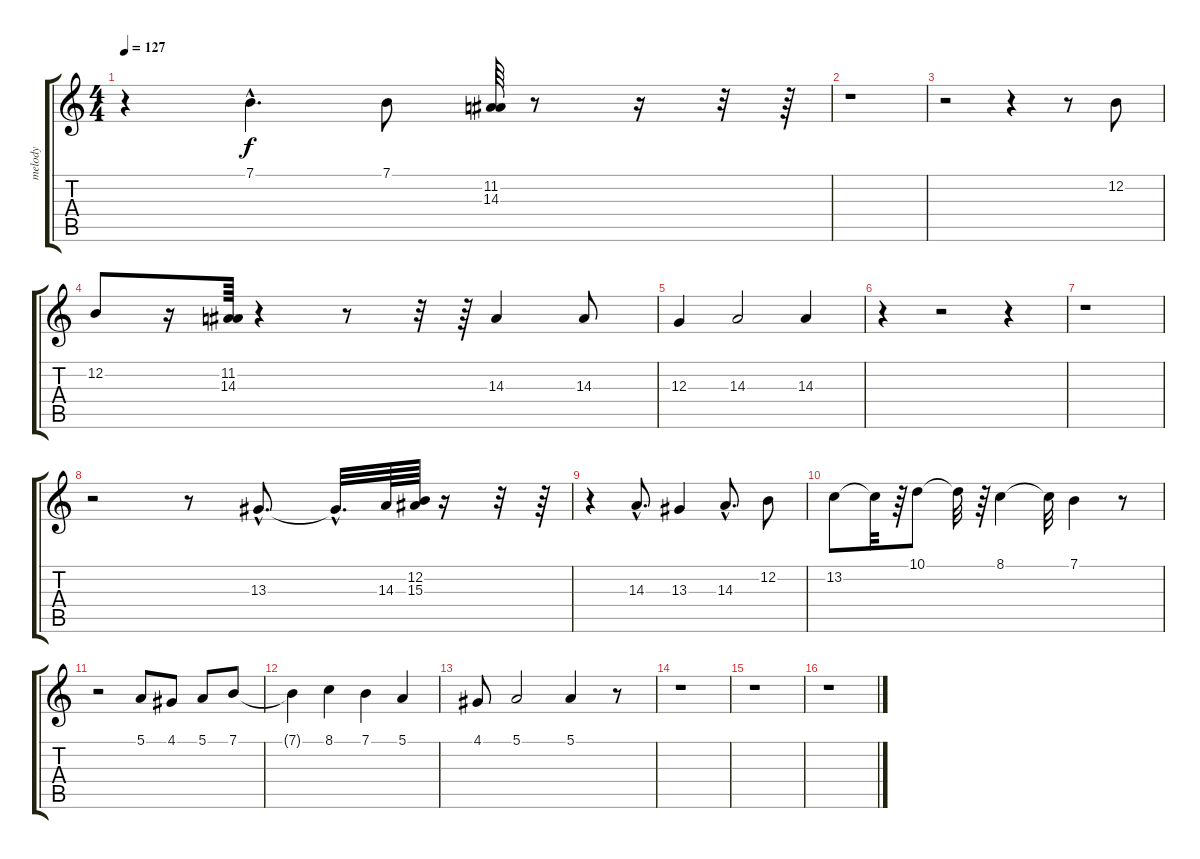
\track ("melody " "melody ") {instrument trombone}
\staff {score tabs}
\tuning (E4 B3 G3 D3 A2 E2) {hide}
\ts (4 4)
\tempo 127
\clef g2
\ks c
r.4{dy f} 7.1{hac}.4{d} 7.1.8 (11.2 14.3).64 r.8 r.16 r.32 r.64 |
r.1 |
r.2 r.4 r.8 12.2.8 |
12.2.8 r.16 (11.2 14.3).64 r.4 r.8 r.32 r.64 14.3.4 14.3.8 |
12.3.4 14.3.2 14.3.4 |
r.4 r.2 r.4 |
r.1 |
r.2 r.8 13.3{hac}.8{d} 13.3{hac t}.32{d} 14.3.64 (12.2 15.3).64 r.16 r.32 r.64 |
r.4 14.3{hac}.8{d} 13.3.4 14.3{hac}.8{d} 12.2.8 |
13.2.8 13.2{t}.32 r.64 10.1.8 10.1{t}.32 r.64 8.1.4 8.1{t}.32 7.1.4 r.8 |
r.2 5.1.8 4.1.8 5.1.8 7.1.8 |
7.1{t}.4 8.1.4 7.1.4 5.1.4 |
4.1.8 5.1.2 5.1.4 r.8 |
r.1 |
r.1 |
r.1
